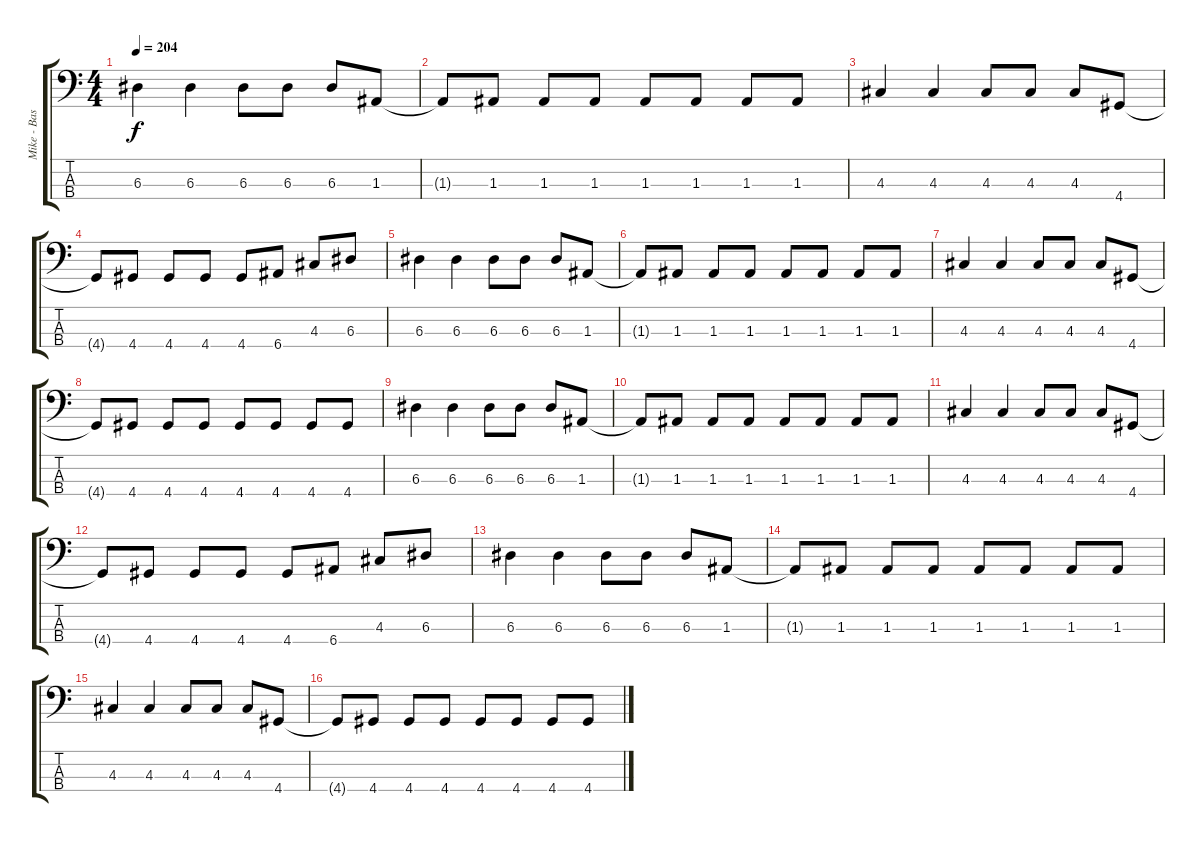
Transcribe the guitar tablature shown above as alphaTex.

\track ("Mike - Bass" "Mike - Bas") {instrument electricbasspick}
\staff {score tabs}
\tuning (G2 D2 A1 E1) {hide}
\ts (4 4)
\tempo 204
\clef f4
\ks c
6.3.4{dy f} 6.3.4 6.3.8 6.3.8 6.3.8 1.3.8 |
1.3{t}.8 1.3.8 1.3.8 1.3.8 1.3.8 1.3.8 1.3.8 1.3.8 |
4.3.4 4.3.4 4.3.8 4.3.8 4.3.8 4.4.8 |
4.4{t}.8 4.4.8 4.4.8 4.4.8 4.4.8 6.4.8 4.3.8 6.3.8 |
6.3.4 6.3.4 6.3.8 6.3.8 6.3.8 1.3.8 |
1.3{t}.8 1.3.8 1.3.8 1.3.8 1.3.8 1.3.8 1.3.8 1.3.8 |
4.3.4 4.3.4 4.3.8 4.3.8 4.3.8 4.4.8 |
4.4{t}.8 4.4.8 4.4.8 4.4.8 4.4.8 4.4.8 4.4.8 4.4.8 |
6.3.4 6.3.4 6.3.8 6.3.8 6.3.8 1.3.8 |
1.3{t}.8 1.3.8 1.3.8 1.3.8 1.3.8 1.3.8 1.3.8 1.3.8 |
4.3.4 4.3.4 4.3.8 4.3.8 4.3.8 4.4.8 |
4.4{t}.8 4.4.8 4.4.8 4.4.8 4.4.8 6.4.8 4.3.8 6.3.8 |
6.3.4 6.3.4 6.3.8 6.3.8 6.3.8 1.3.8 |
1.3{t}.8 1.3.8 1.3.8 1.3.8 1.3.8 1.3.8 1.3.8 1.3.8 |
4.3.4 4.3.4 4.3.8 4.3.8 4.3.8 4.4.8 |
4.4{t}.8 4.4.8 4.4.8 4.4.8 4.4.8 4.4.8 4.4.8 4.4.8
